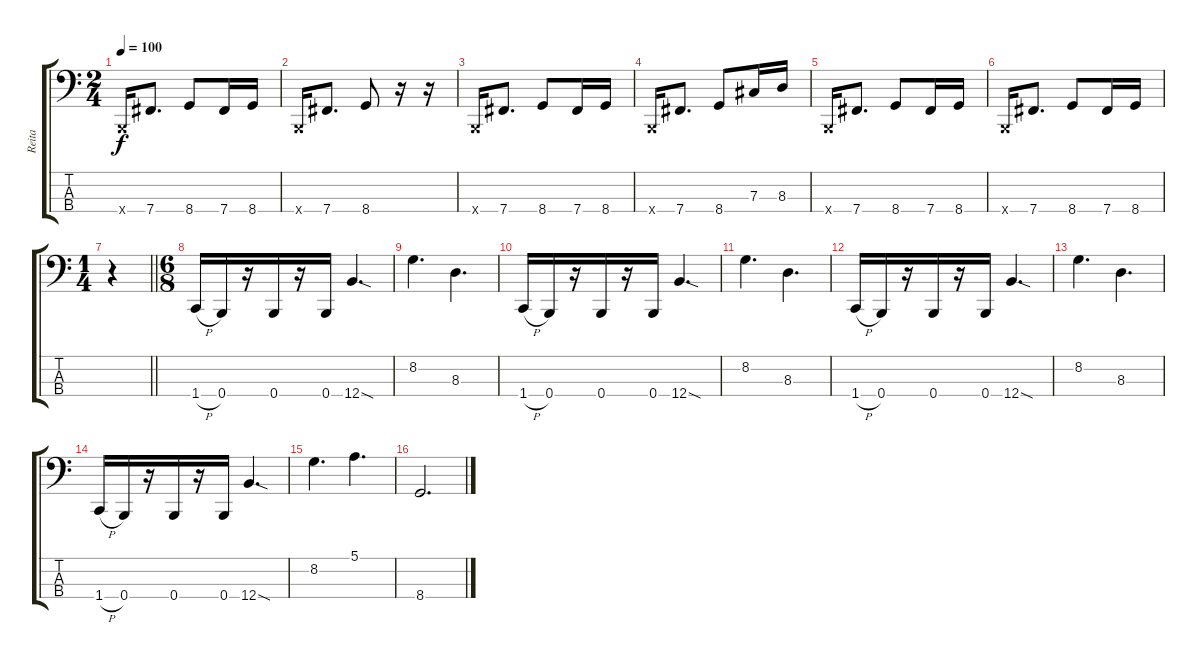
\track ("Reita" "Reita") {instrument electricbasspick}
\staff {score tabs}
\tuning (E2 B1 Gb1 B0) {hide}
\ts (2 4)
\tempo 100
\clef f4
\ks c
0.4{x}.16{dy f} 7.4.8{d} 8.4.8 7.4.16 8.4.16 |
0.4{x}.16 7.4.8{d} 8.4.8 r.16 r.16 |
0.4{x}.16 7.4.8{d} 8.4.8 7.4.16 8.4.16 |
0.4{x}.16 7.4.8{d} 8.4.8 7.3.16 8.3.16 |
0.4{x}.16 7.4.8{d} 8.4.8 7.4.16 8.4.16 |
0.4{x}.16 7.4.8{d} 8.4.8 7.4.16 8.4.16 |
\ts (1 4)
\barLineRight lightlight
r.4 |
\ts (6 8)
1.4{h}.16 0.4.16 r.16 0.4.16 r.16 0.4.16 12.4{sod}.4{d} |
8.2.4{d} 8.3.4{d} |
1.4{h}.16 0.4.16 r.16 0.4.16 r.16 0.4.16 12.4{sod}.4{d} |
8.2.4{d} 8.3.4{d} |
1.4{h}.16 0.4.16 r.16 0.4.16 r.16 0.4.16 12.4{sod}.4{d} |
8.2.4{d} 8.3.4{d} |
1.4{h}.16 0.4.16 r.16 0.4.16 r.16 0.4.16 12.4{sod}.4{d} |
8.2.4{d} 5.1.4{d} |
8.4.2{d}
